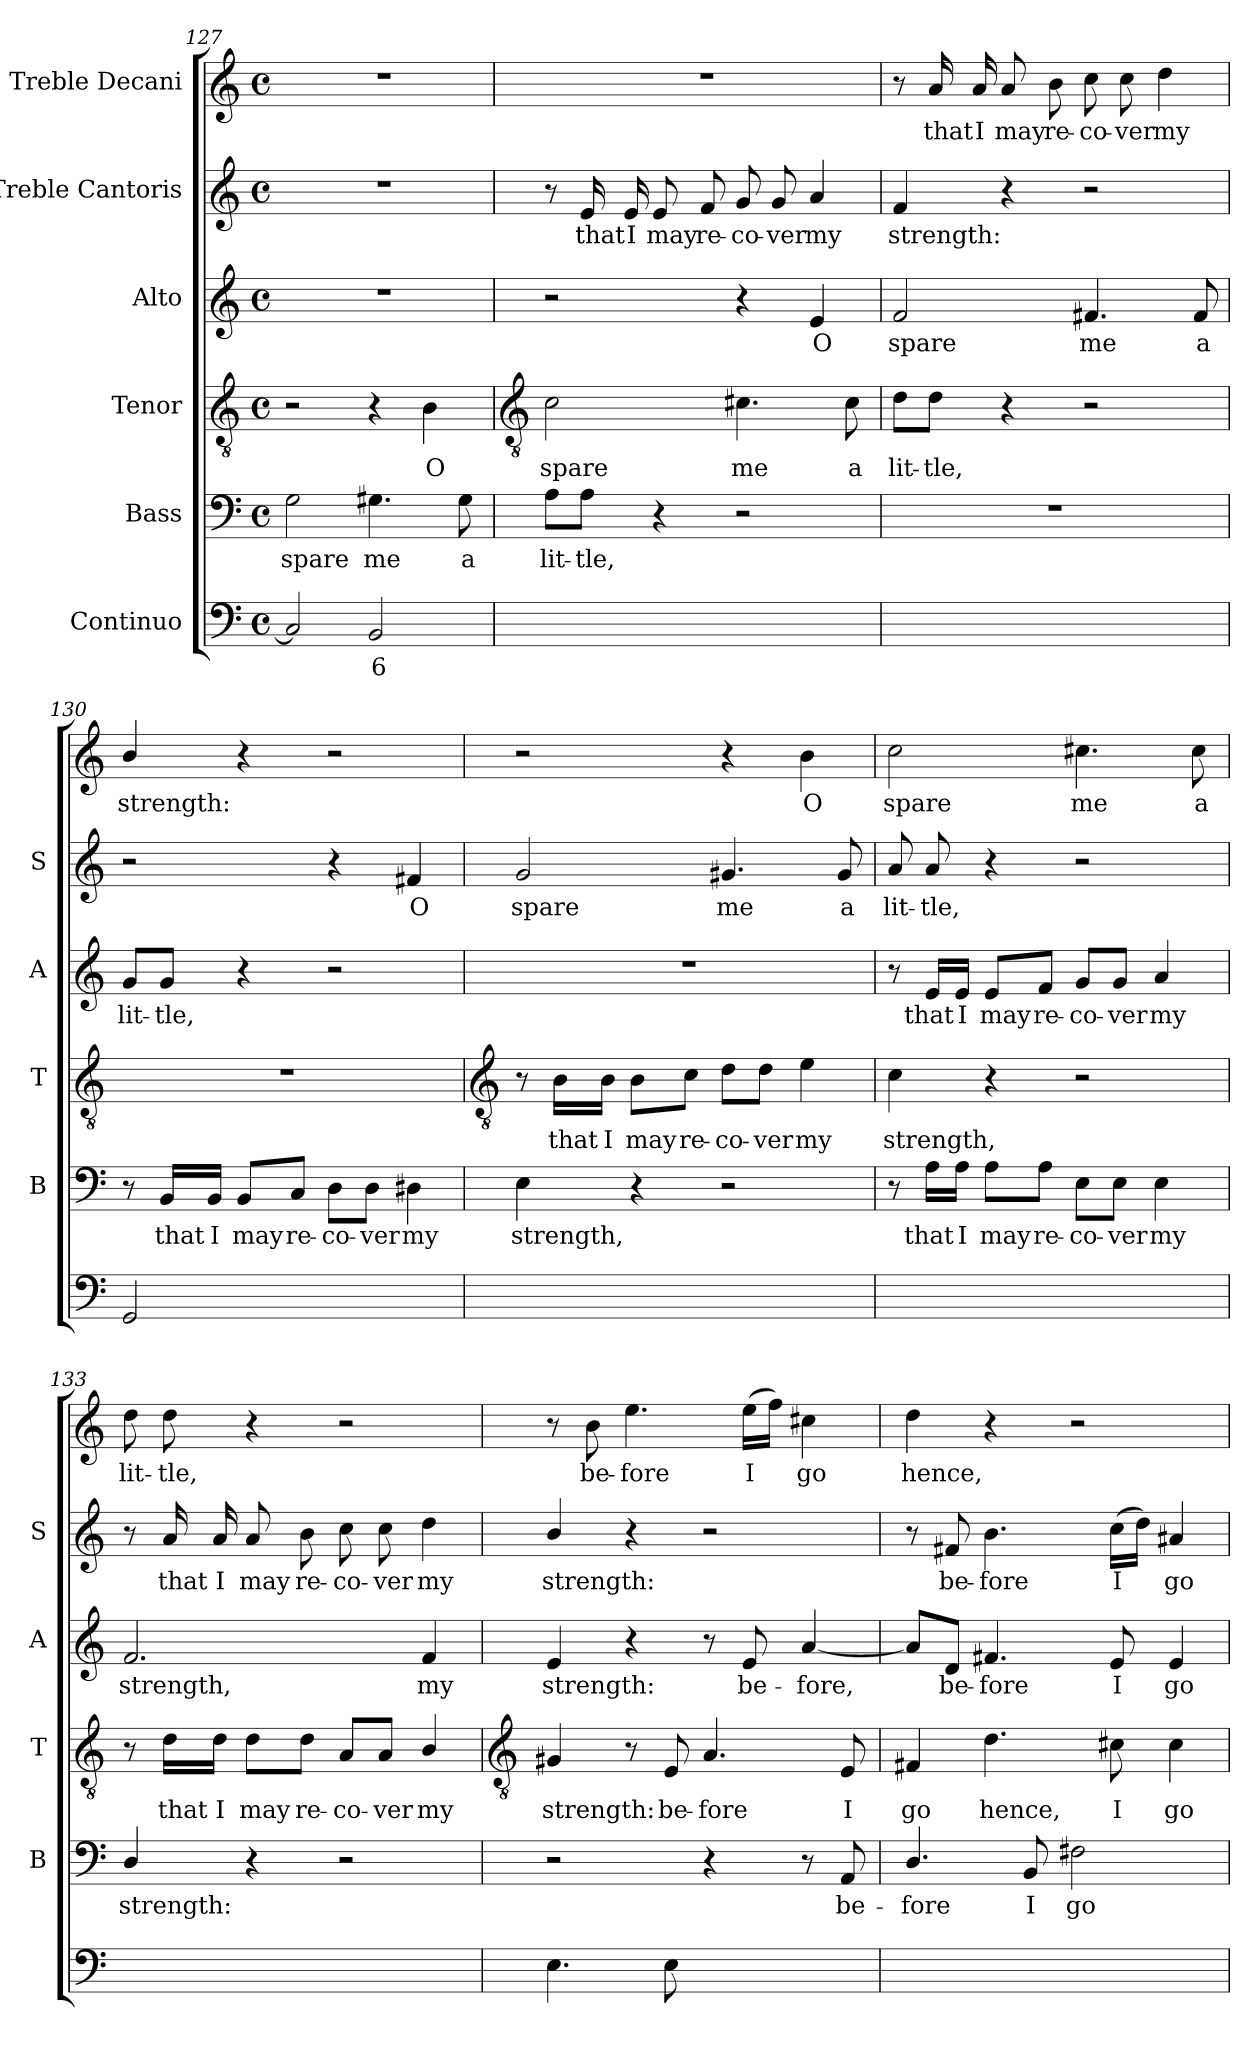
**kern	**text	**text	**kern	**text	**kern	**text	**kern	**text	**kern	**text	**kern	**text
*part6	*part6	*part6	*part5	*part5	*part4	*part4	*part3	*part3	*part2	*part2	*part1	*part1
*staff6	*staff6	*staff6	*staff5	*staff5	*staff4	*staff4	*staff3	*staff3	*staff2	*staff2	*staff1	*staff1
*I"Continuo	*	*	*I"Bass	*	*I"Tenor	*	*I"Alto	*	*I"Treble Cantoris	*	*I"Treble Decani	*
*	*	*	*I'B	*	*I'T	*	*I'A	*	*I'S	*	*	*
*clefF4	*	*	*clefF4	*	*clefGv2	*	*clefG2	*	*clefG2	*	*clefG2	*
*k[]	*	*	*k[]	*	*k[]	*	*k[]	*	*k[]	*	*k[]	*
*C:	*	*	*C:	*	*C:	*	*C:	*	*C:	*	*C:	*
*M4/4	*	*	*M4/4	*	*M4/4	*	*M4/4	*	*M4/4	*	*M4/4	*
*met(c)	*	*	*met(c)	*	*met(c)	*	*met(c)	*	*met(c)	*	*met(c)	*
=127	=127	=127	=127	=127	=127	=127	=127	=127	=127	=127	=127	=127
!	!	!	!	!LO:LY:b	!	!	!	!	!	!	!	!
2C]	.	.	2G	spare	2r	.	1r	.	1r	.	1r	.
!	!LO:LY:b	!	!	!LO:LY:b	!	!	!	!	!	!	!	!
2BB	6	.	4.G#X	me	4r	.	.	.	.	.	.	.
!	!	!	!	!	!	!LO:LY:b	!	!	!	!	!	!
.	.	.	.	.	4B	O	.	.	.	.	.	.
!	!	!	!	!LO:LY:b	!	!	!	!	!	!	!	!
.	.	.	8G#	a	.	.	.	.	.	.	.	.
!!LO:LB:g=z
=128	=128	=128	=128	=128	=128	=128	=128	=128	=128	=128	=128	=128
*	*	*	*	*	*clefGv2	*	*	*	*	*	*	*
!	!LO:LY:b	!	!	!LO:LY:b	!	!LO:LY:b	!	!	!	!	!	!
[2AAyy	3	.	8A\L	lit-	2c	spare	2r	.	8r	.	1r	.
!	!	!	!	!LO:LY:b	!	!	!	!	!	!LO:LY:b	!	!
.	.	.	8A\J	-tle,	.	.	.	.	16e	that	.	.
!	!	!	!	!	!	!	!	!	!	!LO:LY:b	!	!
.	.	.	.	.	.	.	.	.	16e	I	.	.
!	!	!	!	!	!	!	!	!	!	!LO:LY:b	!	!
.	.	.	4r	.	.	.	.	.	8e	may	.	.
!	!	!	!	!	!	!	!	!	!	!LO:LY:b	!	!
.	.	.	.	.	.	.	.	.	8f	re-	.	.
!	!LO:LY:b	!LO:LY:b	!	!	!	!LO:LY:b	!	!	!	!LO:LY:b	!	!
2AAyy]	3	7	2r	.	4.c#X	me	4r	.	8g	-co-	.	.
!	!	!	!	!	!	!	!	!	!	!LO:LY:b	!	!
.	.	.	.	.	.	.	.	.	8g	-ver	.	.
!	!	!	!	!	!	!	!	!LO:LY:b	!	!LO:LY:b	!	!
.	.	.	.	.	.	.	4e	O	4a	my	.	.
!	!	!	!	!	!	!LO:LY:b	!	!	!	!	!	!
.	.	.	.	.	8c#	a	.	.	.	.	.	.
=129	=129	=129	=129	=129	=129	=129	=129	=129	=129	=129	=129	=129
!	!LO:LY:b	!	!	!	!	!LO:LY:b	!	!LO:LY:b	!	!LO:LY:b	!	!
[2Dyy	3	.	1r	.	8d\L	lit-	2f	spare	4f	strength:	8r	.
!	!	!	!	!	!	!LO:LY:b	!	!	!	!	!	!LO:LY:b
.	.	.	.	.	8d\J	-tle,	.	.	.	.	16a	that
!	!	!	!	!	!	!	!	!	!	!	!	!LO:LY:b
.	.	.	.	.	.	.	.	.	.	.	16a	I
!	!	!	!	!	!	!	!	!	!	!	!	!LO:LY:b
.	.	.	.	.	4r	.	.	.	4r	.	8a	may
!	!	!	!	!	!	!	!	!	!	!	!	!LO:LY:b
.	.	.	.	.	.	.	.	.	.	.	8b	re-
!	!LO:LY:b	!LO:LY:b	!	!	!	!	!	!LO:LY:b	!	!	!	!LO:LY:b
2Dyy]	3	7	.	.	2r	.	4.f#X	me	2r	.	8cc	-co-
!	!	!	!	!	!	!	!	!	!	!	!	!LO:LY:b
.	.	.	.	.	.	.	.	.	.	.	8cc	-ver
!	!	!	!	!	!	!	!	!	!	!	!	!LO:LY:b
.	.	.	.	.	.	.	.	.	.	.	4dd	my
!	!	!	!	!	!	!	!	!LO:LY:b	!	!	!	!
.	.	.	.	.	.	.	8f#	a	.	.	.	.
=130	=130	=130	=130	=130	=130	=130	=130	=130	=130	=130	=130	=130
!	!	!	!	!	!	!	!	!LO:LY:b	!	!	!	!LO:LY:b
2GG	.	.	8r	.	1r	.	8g/L	lit-	2r	.	4b/	strength:
!	!	!	!	!LO:LY:b	!	!	!	!LO:LY:b	!	!	!	!
.	.	.	16BB/LL	that	.	.	8g/J	-tle,	.	.	.	.
!	!	!	!	!LO:LY:b	!	!	!	!	!	!	!	!
.	.	.	16BB/JJ	I	.	.	.	.	.	.	.	.
!	!	!	!	!LO:LY:b	!	!	!	!	!	!	!	!
.	.	.	8BB/L	may	.	.	4r	.	.	.	4r	.
!	!	!	!	!LO:LY:b	!	!	!	!	!	!	!	!
.	.	.	8C/J	re-	.	.	.	.	.	.	.	.
!	!LO:LY:b	!	!	!LO:LY:b	!	!	!	!	!	!	!	!
[4FF#Xyy	6	.	8D\L	-co-	.	.	2r	.	4r	.	2r	.
!	!	!	!	!LO:LY:b	!	!	!	!	!	!	!	!
.	.	.	8D\J	-ver	.	.	.	.	.	.	.	.
!	!LO:LY:b	!	!	!LO:LY:b	!	!	!	!	!	!LO:LY:b	!	!
4FF#yy]	6	.	4D#X	my	.	.	.	.	4f#X	O	.	.
!!LO:LB:g=z
=131	=131	=131	=131	=131	=131	=131	=131	=131	=131	=131	=131	=131
*	*	*	*	*	*clefGv2	*	*	*	*	*	*	*
!	!LO:LY:b	!	!	!LO:LY:b	!	!	!	!	!	!LO:LY:b	!	!
[2EEyy	3	.	4E	strength,	8r	.	1r	.	2g	spare	2r	.
!	!	!	!	!	!	!LO:LY:b	!	!	!	!	!	!
.	.	.	.	.	16B\LL	that	.	.	.	.	.	.
!	!	!	!	!	!	!LO:LY:b	!	!	!	!	!	!
.	.	.	.	.	16B\JJ	I	.	.	.	.	.	.
!	!	!	!	!	!	!LO:LY:b	!	!	!	!	!	!
.	.	.	4r	.	8B\L	may	.	.	.	.	.	.
!	!	!	!	!	!	!LO:LY:b	!	!	!	!	!	!
.	.	.	.	.	8c\J	re-	.	.	.	.	.	.
!	!LO:LY:b	!LO:LY:b	!	!	!	!LO:LY:b	!	!	!	!LO:LY:b	!	!
2EEyy]	3	7	2r	.	8d\L	-co-	.	.	4.g#X	me	4r	.
!	!	!	!	!	!	!LO:LY:b	!	!	!	!	!	!
.	.	.	.	.	8d\J	-ver	.	.	.	.	.	.
!	!	!	!	!	!	!LO:LY:b	!	!	!	!	!	!LO:LY:b
.	.	.	.	.	4e	my	.	.	.	.	4b	O
!	!	!	!	!	!	!	!	!	!	!LO:LY:b	!	!
.	.	.	.	.	.	.	.	.	8g#	a	.	.
=132	=132	=132	=132	=132	=132	=132	=132	=132	=132	=132	=132	=132
!	!LO:LY:b	!	!	!	!	!LO:LY:b	!	!	!	!LO:LY:b	!	!LO:LY:b
[2AAyy	3	.	8r	.	4c	strength,	8r	.	8a	lit-	2cc	spare
!	!	!	!	!LO:LY:b	!	!	!	!LO:LY:b	!	!LO:LY:b	!	!
.	.	.	16A\LL	that	.	.	16e/LL	that	8a	-tle,	.	.
!	!	!	!	!LO:LY:b	!	!	!	!LO:LY:b	!	!	!	!
.	.	.	16A\JJ	I	.	.	16e/JJ	I	.	.	.	.
!	!	!	!	!LO:LY:b	!	!	!	!LO:LY:b	!	!	!	!
.	.	.	8A\L	may	4r	.	8e/L	may	4r	.	.	.
!	!	!	!	!LO:LY:b	!	!	!	!LO:LY:b	!	!	!	!
.	.	.	8A\J	re-	.	.	8f/J	re-	.	.	.	.
!	!LO:LY:b	!LO:LY:b	!	!LO:LY:b	!	!	!	!LO:LY:b	!	!	!	!LO:LY:b
2AAyy]	3	7	8E\L	-co-	2r	.	8g/L	-co-	2r	.	4.cc#X	me
!	!	!	!	!LO:LY:b	!	!	!	!LO:LY:b	!	!	!	!
.	.	.	8E\J	-ver	.	.	8g/J	-ver	.	.	.	.
!	!	!	!	!LO:LY:b	!	!	!	!LO:LY:b	!	!	!	!
.	.	.	4E	my	.	.	4a	my	.	.	.	.
!	!	!	!	!	!	!	!	!	!	!	!	!LO:LY:b
.	.	.	.	.	.	.	.	.	.	.	8cc#	a
=133	=133	=133	=133	=133	=133	=133	=133	=133	=133	=133	=133	=133
!	!LO:LY:b	!	!	!LO:LY:b	!	!	!	!LO:LY:b	!	!	!	!LO:LY:b
[2Dyy	5	.	4D/	strength:	8r	.	2.f	strength,	8r	.	8dd	lit-
!	!	!	!	!	!	!LO:LY:b	!	!	!	!LO:LY:b	!	!LO:LY:b
.	.	.	.	.	16d\LL	that	.	.	16a	that	8dd	-tle,
!	!	!	!	!	!	!LO:LY:b	!	!	!	!LO:LY:b	!	!
.	.	.	.	.	16d\JJ	I	.	.	16a	I	.	.
!	!	!	!	!	!	!LO:LY:b	!	!	!	!LO:LY:b	!	!
.	.	.	4r	.	8d\L	may	.	.	8a	may	4r	.
!	!	!	!	!	!	!LO:LY:b	!	!	!	!LO:LY:b	!	!
.	.	.	.	.	8d\J	re-	.	.	8b	re-	.	.
!	!LO:LY:b	!	!	!	!	!LO:LY:b	!	!	!	!LO:LY:b	!	!
4Dyy_	7	.	2r	.	8A/L	-co-	.	.	8cc	-co-	2r	.
!	!	!	!	!	!	!LO:LY:b	!	!	!	!LO:LY:b	!	!
.	.	.	.	.	8A/J	-ver	.	.	8cc	-ver	.	.
!	!LO:LY:b	!	!	!	!	!LO:LY:b	!	!LO:LY:b	!	!LO:LY:b	!	!
4Dyy]	6	.	.	.	4B/	my	4f	my	4dd	my	.	.
!!LO:LB:g=z
=134	=134	=134	=134	=134	=134	=134	=134	=134	=134	=134	=134	=134
*	*	*	*	*	*clefGv2	*	*	*	*	*	*	*
!	!	!	!	!	!	!LO:LY:b	!	!LO:LY:b	!	!LO:LY:b	!	!
4.E	.	.	2r	.	4G#X	strength:	4e	strength:	4b/	strength:	8r	.
!	!	!	!	!	!	!	!	!	!	!	!	!LO:LY:b
.	.	.	.	.	.	.	.	.	.	.	8b	be-
!	!	!	!	!	!	!	!	!	!	!	!	!LO:LY:b
.	.	.	.	.	8r	.	4r	.	4r	.	4.ee	-fore
!	!	!	!	!	!	!LO:LY:b	!	!	!	!	!	!
8E	.	.	.	.	8E	be-	.	.	.	.	.	.
!	!	!	!	!	!	!LO:LY:b	!	!	!	!	!	!
[4Ayy	.	.	4r	.	4.A	-fore	8r	.	2r	.	.	.
!	!	!	!	!	!	!	!	!LO:LY:b	!	!	!	!LO:LY:b
.	.	.	.	.	.	.	8e	be-	.	.	(>16eeLL	I
.	.	.	.	.	.	.	.	.	.	.	16ffJJ)	.
!	!	!	!	!	!	!	!	!LO:LY:b	!	!	!	!LO:LY:b
8A\Lyy]	.	.	8r	.	.	.	[4a	-fore,	.	.	4cc#X	go
!	!	!	!	!LO:LY:b	!	!LO:LY:b	!	!	!	!	!	!
8AA\J	.	.	8AA	be-	8E	I	.	.	.	.	.	.
=135	=135	=135	=135	=135	=135	=135	=135	=135	=135	=135	=135	=135
!	!	!	!	!LO:LY:b	!	!LO:LY:b	!	!	!	!	!	!LO:LY:b
[4D/yy	.	.	4.D/	-fore	4F#X	go	8a/L]	.	8r	.	4dd	hence,
!	!	!	!	!	!	!	!	!LO:LY:b	!	!LO:LY:b	!	!
.	.	.	.	.	.	.	8d/J	be-	8f#X	be-	.	.
!	!LO:LY:b	!	!	!	!	!LO:LY:b	!	!LO:LY:b	!	!LO:LY:b	!	!
8D/Lyy]	6	.	.	.	4.d	hence,	4.f#X	-fore	4.b	-fore	4r	.
!	!	!	!	!LO:LY:b	!	!	!	!	!	!	!	!
8BB/J	.	.	8BB	I	.	.	.	.	.	.	.	.
!	!LO:LY:b	!LO:LY:b	!	!LO:LY:b	!	!	!	!	!	!	!	!
[4F#Xyy	6	4	2F#X	go	.	.	.	.	.	.	2r	.
!	!	!	!	!	!	!LO:LY:b	!	!LO:LY:b	!	!LO:LY:b	!	!
.	.	.	.	.	8c#X	I	8e	I	(>16ccLL	I	.	.
.	.	.	.	.	.	.	.	.	16ddJJ)	.	.	.
!	!LO:LY:b	!LO:LY:b	!	!	!	!LO:LY:b	!	!LO:LY:b	!	!LO:LY:b	!	!
4F#yy]	5	3	.	.	4c#	go	4e	go	4a#X	go	.	.
=	=	=	=	=	=	=	=	=	=	=	=	=
*-	*-	*-	*-	*-	*-	*-	*-	*-	*-	*-	*-	*-
